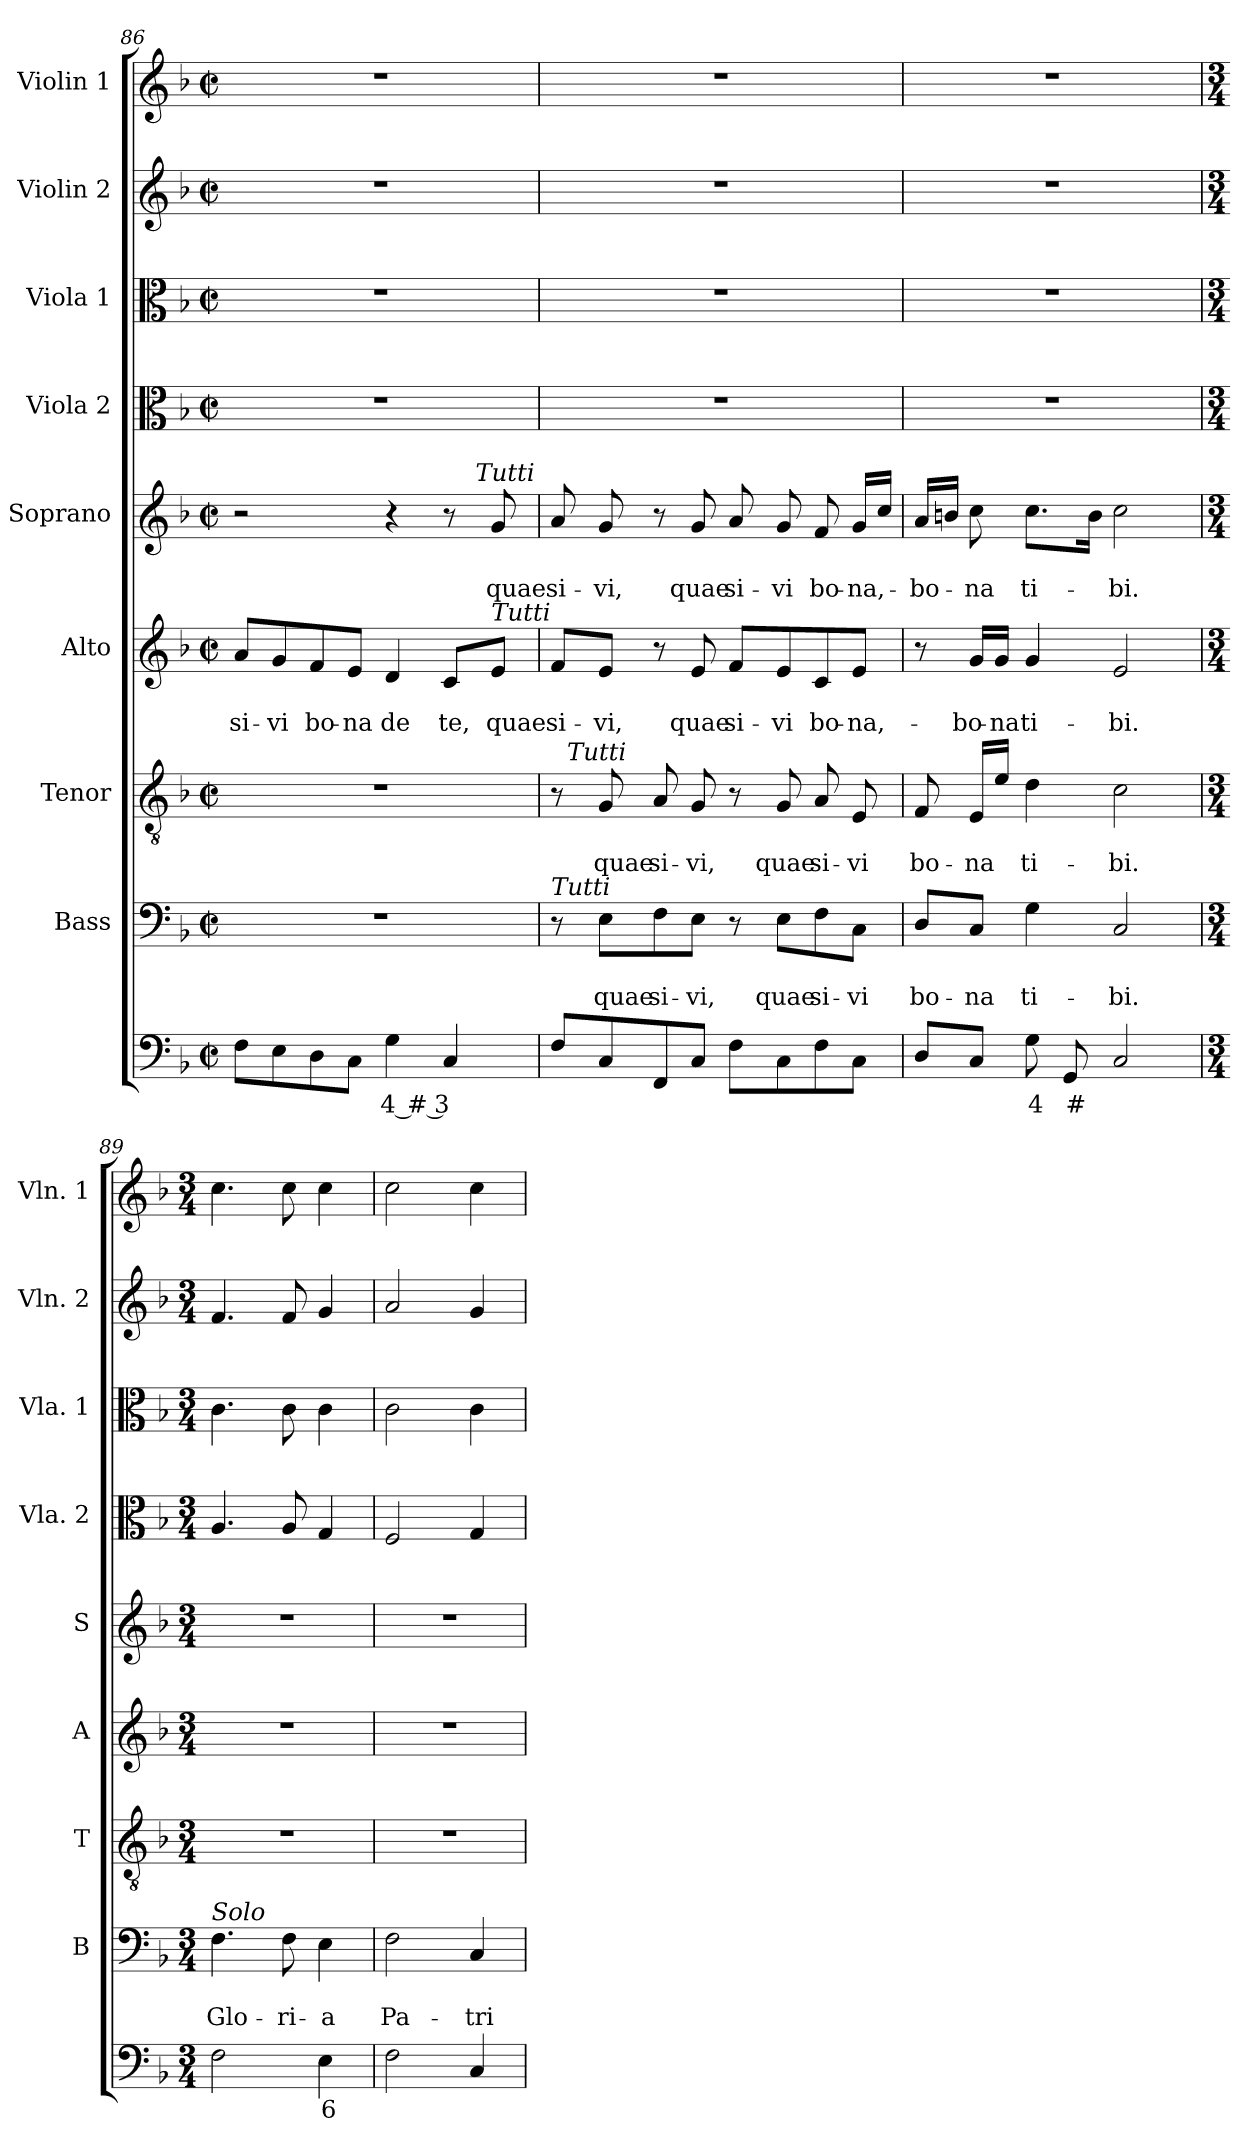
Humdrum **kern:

**kern	**text	**kern	**text	**text	**kern	**text	**text	**kern	**text	**text	**kern	**text	**text	**kern	**kern	**kern	**kern
*part9	*part9	*part8	*part8	*part8	*part7	*part7	*part7	*part6	*part6	*part6	*part5	*part5	*part5	*part4	*part3	*part2	*part1
*staff9	*staff9	*staff8	*staff8	*staff8	*staff7	*staff7	*staff7	*staff6	*staff6	*staff6	*staff5	*staff5	*staff5	*staff4	*staff3	*staff2	*staff1
*	*	*I"Bass	*	*	*I"Tenor	*	*	*I"Alto	*	*	*I"Soprano	*	*	*I"Viola 2	*I"Viola 1	*I"Violin 2	*I"Violin 1
*	*	*I'B	*	*	*I'T	*	*	*I'A	*	*	*I'S	*	*	*I'Vla. 2	*I'Vla. 1	*I'Vln. 2	*I'Vln. 1
!!LO:PB:g=z
*clefF4	*	*clefF4	*	*	*clefGv2	*	*	*clefG2	*	*	*clefG2	*	*	*clefC3	*clefC3	*clefG2	*clefG2
*k[b-]	*	*k[b-]	*	*	*k[b-]	*	*	*k[b-]	*	*	*k[b-]	*	*	*k[b-]	*k[b-]	*k[b-]	*k[b-]
*F:	*	*F:	*	*	*F:	*	*	*F:	*	*	*F:	*	*	*F:	*F:	*F:	*F:
*M2/2	*	*M2/2	*	*	*M2/2	*	*	*M2/2	*	*	*M2/2	*	*	*M2/2	*M2/2	*M2/2	*M2/2
*met(c|)	*	*met(c|)	*	*	*met(c|)	*	*	*met(c|)	*	*	*met(c|)	*	*	*met(c|)	*met(c|)	*met(c|)	*met(c|)
=86	=86	=86	=86	=86	=86	=86	=86	=86	=86	=86	=86	=86	=86	=86	=86	=86	=86
!	!	!	!	!	!	!	!	!	!	!LO:LY:b	!	!	!	!	!	!	!
*	*	*	*	*	*	*	*	*	*	*	*^	*	*	*	*	*	*
8F\L	.	1r	.	.	1r	.	.	8a/L	.	si-	2r	2ryy	.	.	1r	1r	1r	1r
!	!	!	!	!	!	!	!	!	!	!LO:LY:b	!	!	!	!	!	!	!	!
8E\	.	.	.	.	.	.	.	8g/	.	-vi	.	.	.	.	.	.	.	.
!	!	!	!	!	!	!	!	!	!	!LO:LY:b	!	!	!	!	!	!	!	!
8D\	.	.	.	.	.	.	.	8f/	.	bo-	.	.	.	.	.	.	.	.
!	!	!	!	!	!	!	!	!	!	!LO:LY:b	!	!	!	!	!	!	!	!
8C\J	.	.	.	.	.	.	.	8e/J	.	-na	.	.	.	.	.	.	.	.
!	!LO:LY:b	!	!	!	!	!	!	!	!	!LO:LY:b	!	!	!	!	!	!	!	!
4G\	4 # 3	.	.	.	.	.	.	4d/	.	de	4r	4ryy	.	.	.	.	.	.
!	!	!	!	!	!	!	!	!	!	!LO:LY:b	!	!	!	!	!	!	!	!
4C/	.	.	.	.	.	.	.	8c/L	.	te,	8r	16.ryy	.	.	.	.	.	.
!	!	!	!	!	!	!	!	!	!	!	!	!LO:TX:a:i:t=Tutti	!	!	!	!	!	!
.	.	.	.	.	.	.	.	.	.	.	.	8ryy	.	.	.	.	.	.
!	!	!	!	!	!	!	!	!LO:TX:a:i:t=Tutti	!	!	!	!	!	!	!	!	!	!
!	!	!	!	!	!	!	!	!	!	!LO:LY:b	!	!	!	!LO:LY:b	!	!	!	!
.	.	.	.	.	.	.	.	8e/J	.	quae	8g/	.	.	quae	.	.	.	.
.	.	.	.	.	.	.	.	.	.	.	.	32ryy	.	.	.	.	.	.
=87	=87	=87	=87	=87	=87	=87	=87	=87	=87	=87	=87	=87	=87	=87	=87	=87	=87	=87
!	!	!LO:TX:a:i:t=Tutti	!	!	!	!	!	!	!	!	!	!	!	!	!	!	!	!
!	!	!	!	!	!	!	!	!	!	!LO:LY:b	!	!	!	!LO:LY:b	!	!	!	!
*	*	*	*	*	*^	*	*	*	*	*	*v	*v	*	*	*	*	*	*
8F/L	.	8r	.	.	8r	32ryy	.	.	8f/L	.	si-	8a/	.	si-	1r	1r	1r	1r
!	!	!	!	!	!	!LO:TX:a:i:t=Tutti	!	!	!	!	!	!	!	!	!	!	!	!
.	.	.	.	.	.	2ryy	.	.	.	.	.	.	.	.	.	.	.	.
!	!	!	!	!LO:LY:b	!	!	!	!LO:LY:b	!	!	!LO:LY:b	!	!	!LO:LY:b	!	!	!	!
8C/	.	8E\L	.	quae	8G/	.	.	quae	8e/J	.	-vi,	8g/	.	-vi,	.	.	.	.
!	!	!	!	!LO:LY:b	!	!	!	!LO:LY:b	!	!	!	!	!	!	!	!	!	!
8FF/	.	8F\	.	si-	8A/	.	.	si-	8r	.	.	8r	.	.	.	.	.	.
!	!	!	!	!LO:LY:b	!	!	!	!LO:LY:b	!	!	!LO:LY:b	!	!	!LO:LY:b	!	!	!	!
8C/J	.	8E\J	.	-vi,	8G/	.	.	-vi,	8e/	.	quae	8g/	.	quae	.	.	.	.
!	!	!	!	!	!	!	!	!	!	!	!LO:LY:b	!	!	!LO:LY:b	!	!	!	!
8F\L	.	8r	.	.	8r	.	.	.	8f/L	.	si-	8a/	.	si-	.	.	.	.
.	.	.	.	.	.	4...ryy	.	.	.	.	.	.	.	.	.	.	.	.
!	!	!	!	!LO:LY:b	!	!	!	!LO:LY:b	!	!	!LO:LY:b	!	!	!LO:LY:b	!	!	!	!
8C\	.	8E\L	.	quae	8G/	.	.	quae	8e/	.	-vi	8g/	.	-vi	.	.	.	.
!	!	!	!	!LO:LY:b	!	!	!	!LO:LY:b	!	!	!LO:LY:b	!	!	!LO:LY:b	!	!	!	!
8F\	.	8F\	.	si-	8A/	.	.	si-	8c/	.	bo-	8f/	.	bo-	.	.	.	.
!	!	!	!	!LO:LY:b	!	!	!	!LO:LY:b	!	!	!LO:LY:b	!	!	!LO:LY:b	!	!	!	!
8C\J	.	8C\J	.	-vi	8E/	.	.	-vi	8e/J	.	-na,-	16g/LL	.	-na,-	.	.	.	.
.	.	.	.	.	.	.	.	.	.	.	.	16cc/JJ	.	.	.	.	.	.
=88	=88	=88	=88	=88	=88	=88	=88	=88	=88	=88	=88	=88	=88	=88	=88	=88	=88	=88
!	!	!	!	!LO:LY:b	!	!	!	!LO:LY:b	!	!	!	!	!	!LO:LY:b	!	!	!	!
*	*	*	*	*	*v	*v	*	*	*	*	*	*	*	*	*	*	*	*
8D/L	.	8D/L	.	bo-	8F/	.	bo-	8r	.	.	16a/LL	.	-bo-	1r	1r	1r	1r
.	.	.	.	.	.	.	.	.	.	.	16bn/JJ	.	.	.	.	.	.
!	!	!	!	!LO:LY:b	!	!	!LO:LY:b	!	!	!LO:LY:b	!	!	!LO:LY:b	!	!	!	!
8C/J	.	8C/J	.	-na	16E/LL	.	-na	16g/LL	.	-bo-	8cc\	.	-na	.	.	.	.
!	!	!	!	!	!	!	!	!	!	!LO:LY:b	!	!	!	!	!	!	!
.	.	.	.	.	16e/JJ	.	.	16g/JJ	.	-na	.	.	.	.	.	.	.
!	!LO:LY:b	!	!	!LO:LY:b	!	!	!LO:LY:b	!	!	!LO:LY:b	!	!	!LO:LY:b	!	!	!	!
8G\	4	4G\	.	ti-	4d\	.	ti-	4g/	.	ti-	8.cc\L	.	ti-	.	.	.	.
!	!LO:LY:b	!	!	!	!	!	!	!	!	!	!	!	!	!	!	!	!
8GG/	#	.	.	.	.	.	.	.	.	.	.	.	.	.	.	.	.
.	.	.	.	.	.	.	.	.	.	.	16b\Jk	.	.	.	.	.	.
!	!	!	!	!LO:LY:b	!	!	!LO:LY:b	!	!	!LO:LY:b	!	!	!LO:LY:b	!	!	!	!
2C/	.	2C/	.	-bi.	2c\	.	-bi.	2e/	.	-bi.	2cc\	.	-bi.	.	.	.	.
!!LO:LB:g=z
=89	=89	=89	=89	=89	=89	=89	=89	=89	=89	=89	=89	=89	=89	=89	=89	=89	=89
*M3/4	*	*M3/4	*	*	*M3/4	*	*	*M3/4	*	*	*M3/4	*	*	*M3/4	*M3/4	*M3/4	*M3/4
!	!	!LO:TX:a:i:t=Solo	!	!	!	!	!	!	!	!	!	!	!	!	!	!	!
!	!	!	!	!LO:LY:b	!	!	!	!	!	!	!	!	!	!	!	!	!
2F\	.	4.F\	.	Glo-	2.r	.	.	2.r	.	.	2.r	.	.	4.A/	4.c\	4.f/	4.cc\
!	!	!	!	!LO:LY:b	!	!	!	!	!	!	!	!	!	!	!	!	!
.	.	8F\	.	-ri-	.	.	.	.	.	.	.	.	.	8A/	8c\	8f/	8cc\
!	!LO:LY:b	!	!	!LO:LY:b	!	!	!	!	!	!	!	!	!	!	!	!	!
4E\	6	4E\	.	-a	.	.	.	.	.	.	.	.	.	4G/	4c\	4g/	4cc\
=90	=90	=90	=90	=90	=90	=90	=90	=90	=90	=90	=90	=90	=90	=90	=90	=90	=90
!	!	!	!	!LO:LY:b	!	!	!	!	!	!	!	!	!	!	!	!	!
2F\	.	2F\	.	Pa-	2.r	.	.	2.r	.	.	2.r	.	.	2F/	2c\	2a/	2cc\
!	!	!	!	!LO:LY:b	!	!	!	!	!	!	!	!	!	!	!	!	!
4C/	.	4C/	.	-tri	.	.	.	.	.	.	.	.	.	4G/	4c\	4g/	4cc\
=	=	=	=	=	=	=	=	=	=	=	=	=	=	=	=	=	=
*-	*-	*-	*-	*-	*-	*-	*-	*-	*-	*-	*-	*-	*-	*-	*-	*-	*-
